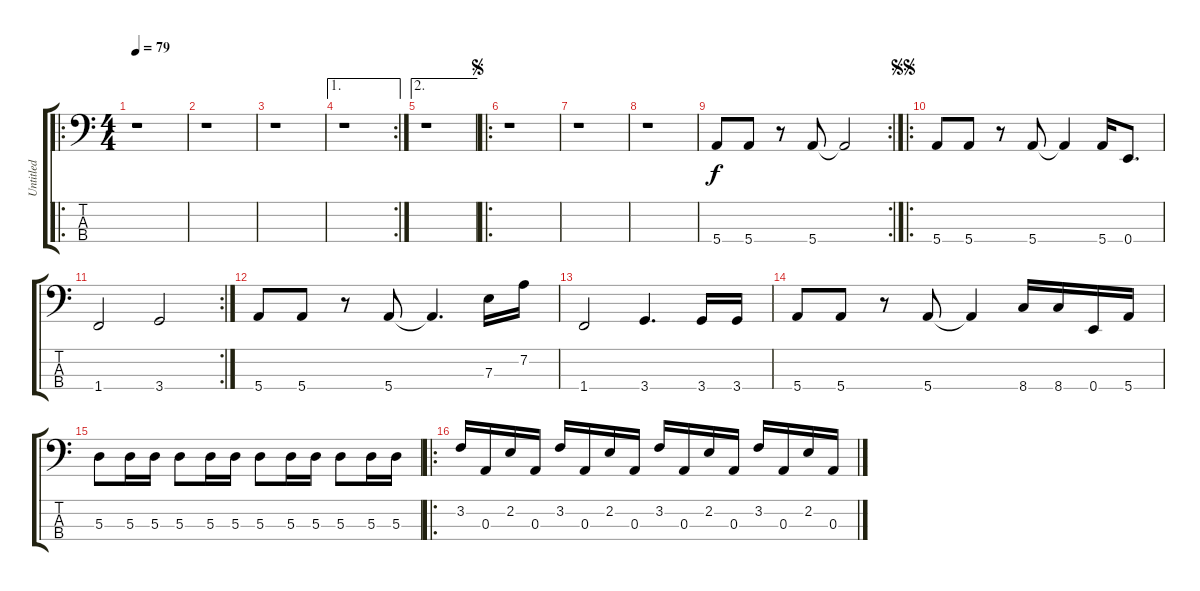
\track ("Untitled" "Untitled") {instrument electricbassfinger}
\staff {score tabs}
\tuning (G2 D2 A1 E1) {hide}
\ro
\ts (4 4)
\tempo 79
\clef f4
\ks c
r.1{dy f instrument electricbassfinger} |
r.1 |
r.1 |
\ae 1
\rc 2
r.1 |
\ae 2
r.1 |
\ro
\jump segno
r.1 |
r.1 |
r.1 |
\rc 2
5.4.8 5.4.8 r.8 5.4.8 5.4{t}.2 |
\ro
\jump segnosegno
5.4.8 5.4.8 r.8 5.4.8 5.4{t}.4 5.4.16 0.4.8{d} |
\rc 2
1.4.2 3.4.2 |
5.4.8 5.4.8 r.8 5.4.8 5.4{t}.4{d} 7.3.16 7.2.16 |
1.4.2 3.4.4{d} 3.4.16 3.4.16 |
5.4.8 5.4.8 r.8 5.4.8 5.4{t}.4 8.4.16 8.4.16 0.4.16 5.4.16 |
5.3.8 5.3.16 5.3.16 5.3.8 5.3.16 5.3.16 5.3.8 5.3.16 5.3.16 5.3.8 5.3.16 5.3.16 |
\ro
3.2.16 0.3.16 2.2.16 0.3.16 3.2.16 0.3.16 2.2.16 0.3.16 3.2.16 0.3.16 2.2.16 0.3.16 3.2.16 0.3.16 2.2.16 0.3.16
